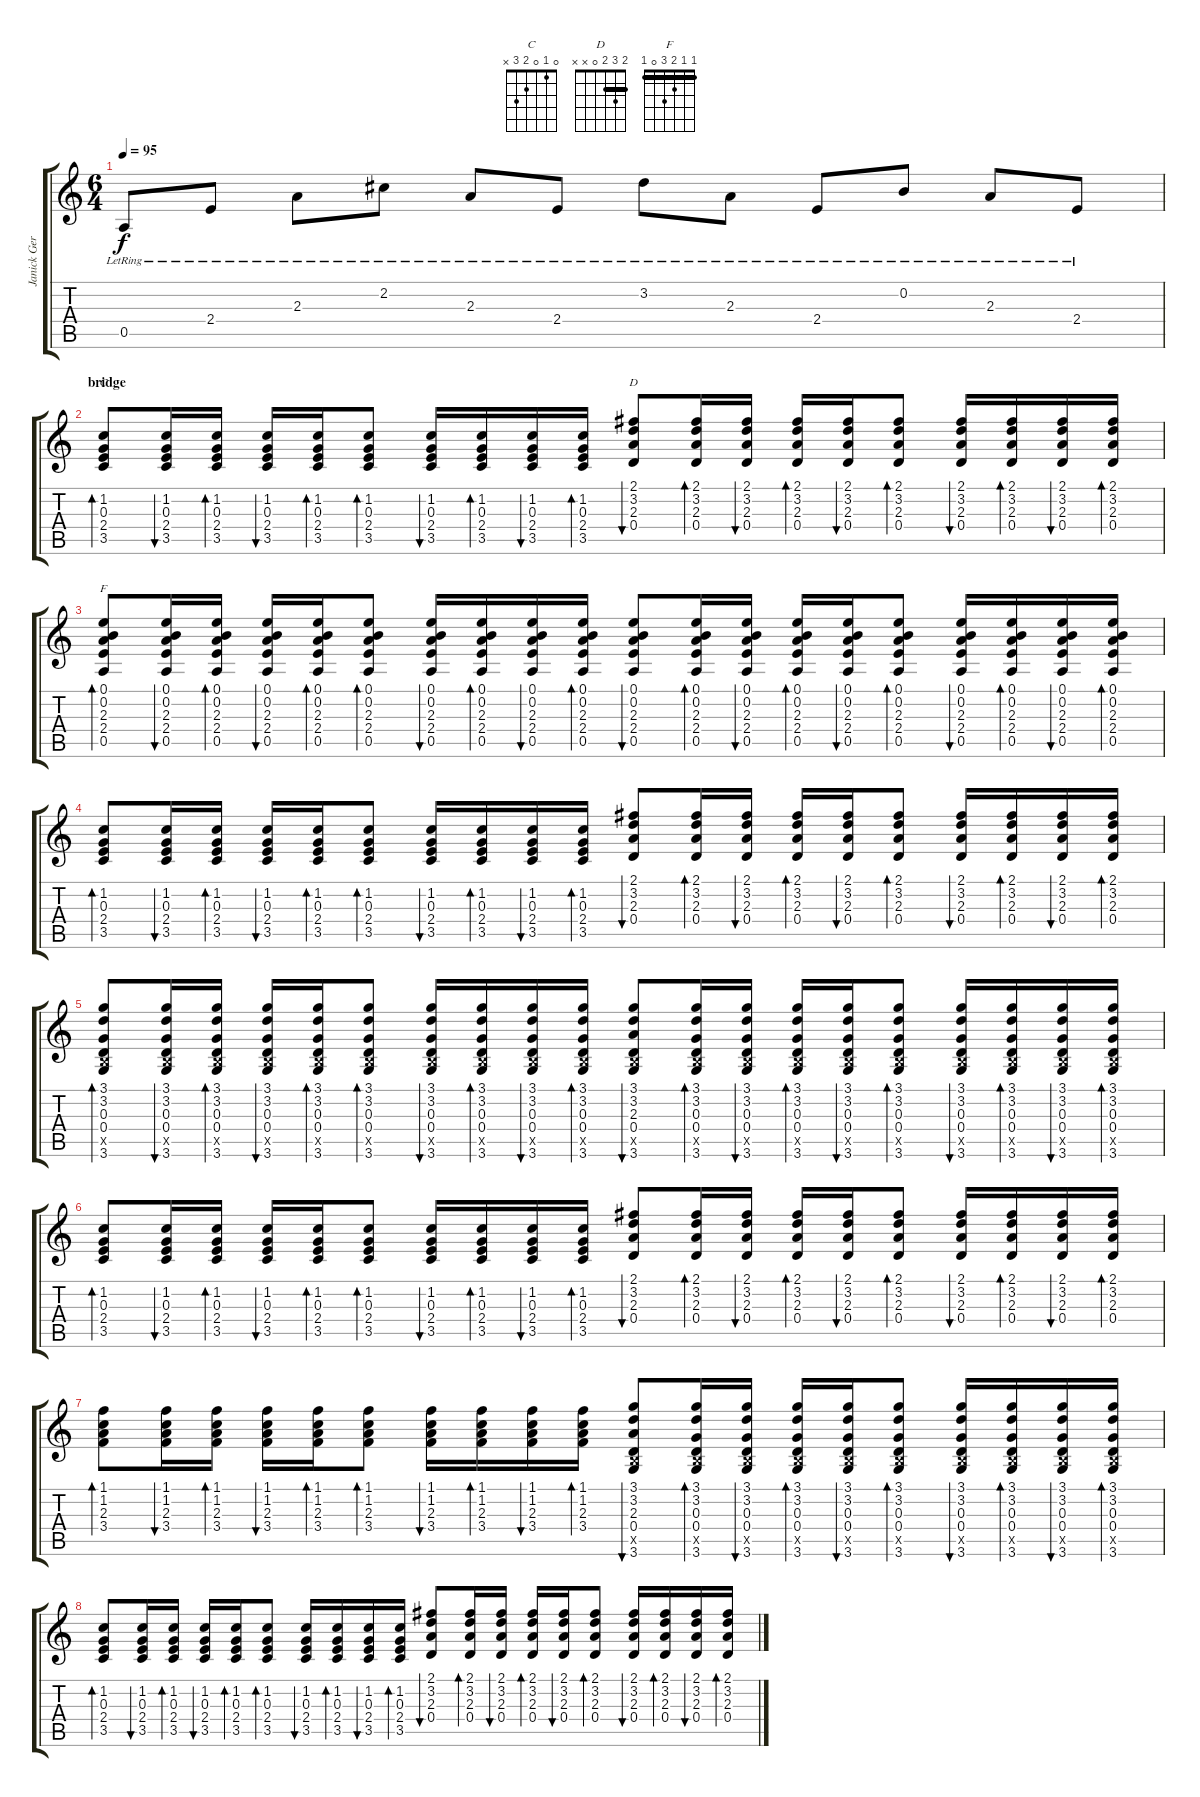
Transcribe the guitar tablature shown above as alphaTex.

\track ("Janick Gers" "Janick Ger") {instrument acousticguitarsteel}
\staff {score tabs}
\tuning (E4 B3 G3 D3 A2 E2) {hide}
\chord ("C" 0 1 0 2 3 x)
\chord ("D" 2 3 2 0 x x) {barre 2}
\chord ("F" 1 1 2 3 0 1) {barre 1}
\ts (6 4)
\tempo 95
\clef g2
\ks c
0.5{lr}.8{dy f} 2.4{lr}.8 2.3{lr}.8 2.2{lr}.8 2.3{lr}.8 2.4{lr}.8 3.2{lr}.8 2.3{lr}.8 2.4{lr}.8 0.2{lr}.8 2.3{lr}.8 2.4{lr}.8 |
\section ("" "bridge")
(1.2 0.3 2.4 3.5).8{bd 60 ch "C" volume 9} (1.2 0.3 2.4 3.5).16{bu 60} (1.2 0.3 2.4 3.5).16{bd 60} (1.2 0.3 2.4 3.5).16{bu 60} (1.2 0.3 2.4 3.5).16{bd 60} (1.2 0.3 2.4 3.5).8{bd 60} (1.2 0.3 2.4 3.5).16{bu 60} (1.2 0.3 2.4 3.5).16{bd 60} (1.2 0.3 2.4 3.5).16{bu 60} (1.2 0.3 2.4 3.5).16{bd 60} (2.1 3.2 2.3 0.4).8{bu 60 ch "D"} (2.1 3.2 2.3 0.4).16{bd 60} (2.1 3.2 2.3 0.4).16{bu 60} (2.1 3.2 2.3 0.4).16{bd 60} (2.1 3.2 2.3 0.4).16{bu 60} (2.1 3.2 2.3 0.4).8{bd 60} (2.1 3.2 2.3 0.4).16{bu 60} (2.1 3.2 2.3 0.4).16{bd 60} (2.1 3.2 2.3 0.4).16{bu 60} (2.1 3.2 2.3 0.4).16{bd 60} |
(0.1 0.2 2.3 2.4 0.5).8{bd 60 ch "F"} (0.1 0.2 2.3 2.4 0.5).16{bu 60} (0.1 0.2 2.3 2.4 0.5).16{bd 60} (0.1 0.2 2.3 2.4 0.5).16{bu 60} (0.1 0.2 2.3 2.4 0.5).16{bd 60} (0.1 0.2 2.3 2.4 0.5).8{bd 60} (0.1 0.2 2.3 2.4 0.5).16{bu 60} (0.1 0.2 2.3 2.4 0.5).16{bd 60} (0.1 0.2 2.3 2.4 0.5).16{bu 60} (0.1 0.2 2.3 2.4 0.5).16{bd 60} (0.1 0.2 2.3 2.4 0.5).8{bu 60} (0.1 0.2 2.3 2.4 0.5).16{bd 60} (0.1 0.2 2.3 2.4 0.5).16{bu 60} (0.1 0.2 2.3 2.4 0.5).16{bd 60} (0.1 0.2 2.3 2.4 0.5).16{bu 60} (0.1 0.2 2.3 2.4 0.5).8{bd 60} (0.1 0.2 2.3 2.4 0.5).16{bu 60} (0.1 0.2 2.3 2.4 0.5).16{bd 60} (0.1 0.2 2.3 2.4 0.5).16{bu 60} (0.1 0.2 2.3 2.4 0.5).16{bd 60} |
(1.2 0.3 2.4 3.5).8{bd 60} (1.2 0.3 2.4 3.5).16{bu 60} (1.2 0.3 2.4 3.5).16{bd 60} (1.2 0.3 2.4 3.5).16{bu 60} (1.2 0.3 2.4 3.5).16{bd 60} (1.2 0.3 2.4 3.5).8{bd 60} (1.2 0.3 2.4 3.5).16{bu 60} (1.2 0.3 2.4 3.5).16{bd 60} (1.2 0.3 2.4 3.5).16{bu 60} (1.2 0.3 2.4 3.5).16{bd 60} (2.1 3.2 2.3 0.4).8{bu 60} (2.1 3.2 2.3 0.4).16{bd 60} (2.1 3.2 2.3 0.4).16{bu 60} (2.1 3.2 2.3 0.4).16{bd 60} (2.1 3.2 2.3 0.4).16{bu 60} (2.1 3.2 2.3 0.4).8{bd 60} (2.1 3.2 2.3 0.4).16{bu 60} (2.1 3.2 2.3 0.4).16{bd 60} (2.1 3.2 2.3 0.4).16{bu 60} (2.1 3.2 2.3 0.4).16{bd 60} |
(3.1 3.2 0.3 0.4 2.5{x} 3.6).8{bd 60} (3.1 3.2 0.3 0.4 2.5{x} 3.6).16{bu 60} (3.1 3.2 0.3 0.4 2.5{x} 3.6).16{bd 60} (3.1 3.2 0.3 0.4 2.5{x} 3.6).16{bu 60} (3.1 3.2 0.3 0.4 2.5{x} 3.6).16{bd 60} (3.1 3.2 0.3 0.4 2.5{x} 3.6).8{bd 60} (3.1 3.2 0.3 0.4 2.5{x} 3.6).16{bu 60} (3.1 3.2 0.3 0.4 2.5{x} 3.6).16{bd 60} (3.1 3.2 0.3 0.4 2.5{x} 3.6).16{bu 60} (3.1 3.2 0.3 0.4 2.5{x} 3.6).16{bd 60} (3.1 3.2 2.3 0.4 2.5{x} 3.6).8{bu 60} (3.1 3.2 0.3 0.4 2.5{x} 3.6).16{bd 60} (3.1 3.2 0.3 0.4 2.5{x} 3.6).16{bu 60} (3.1 3.2 0.3 0.4 2.5{x} 3.6).16{bd 60} (3.1 3.2 0.3 0.4 2.5{x} 3.6).16{bu 60} (3.1 3.2 0.3 0.4 2.5{x} 3.6).8{bd 60} (3.1 3.2 0.3 0.4 2.5{x} 3.6).16{bu 60} (3.1 3.2 0.3 0.4 2.5{x} 3.6).16{bd 60} (3.1 3.2 0.3 0.4 2.5{x} 3.6).16{bu 60} (3.1 3.2 0.3 0.4 2.5{x} 3.6).16{bd 60} |
(1.2 0.3 2.4 3.5).8{bd 60} (1.2 0.3 2.4 3.5).16{bu 60} (1.2 0.3 2.4 3.5).16{bd 60} (1.2 0.3 2.4 3.5).16{bu 60} (1.2 0.3 2.4 3.5).16{bd 60} (1.2 0.3 2.4 3.5).8{bd 60} (1.2 0.3 2.4 3.5).16{bu 60} (1.2 0.3 2.4 3.5).16{bd 60} (1.2 0.3 2.4 3.5).16{bu 60} (1.2 0.3 2.4 3.5).16{bd 60} (2.1 3.2 2.3 0.4).8{bu 60} (2.1 3.2 2.3 0.4).16{bd 60} (2.1 3.2 2.3 0.4).16{bu 60} (2.1 3.2 2.3 0.4).16{bd 60} (2.1 3.2 2.3 0.4).16{bu 60} (2.1 3.2 2.3 0.4).8{bd 60} (2.1 3.2 2.3 0.4).16{bu 60} (2.1 3.2 2.3 0.4).16{bd 60} (2.1 3.2 2.3 0.4).16{bu 60} (2.1 3.2 2.3 0.4).16{bd 60} |
(1.1 1.2 2.3 3.4).8{bd 60} (1.1 1.2 2.3 3.4).16{bu 60} (1.1 1.2 2.3 3.4).16{bd 60} (1.1 1.2 2.3 3.4).16{bu 60} (1.1 1.2 2.3 3.4).16{bd 60} (1.1 1.2 2.3 3.4).8{bd 60} (1.1 1.2 2.3 3.4).16{bu 60} (1.1 1.2 2.3 3.4).16{bd 60} (1.1 1.2 2.3 3.4).16{bu 60} (1.1 1.2 2.3 3.4).16{bd 60} (3.1 3.2 2.3 0.4 2.5{x} 3.6).8{bu 60} (3.1 3.2 0.3 0.4 2.5{x} 3.6).16{bd 60} (3.1 3.2 0.3 0.4 2.5{x} 3.6).16{bu 60} (3.1 3.2 0.3 0.4 2.5{x} 3.6).16{bd 60} (3.1 3.2 0.3 0.4 2.5{x} 3.6).16{bu 60} (3.1 3.2 0.3 0.4 2.5{x} 3.6).8{bd 60} (3.1 3.2 0.3 0.4 2.5{x} 3.6).16{bu 60} (3.1 3.2 0.3 0.4 2.5{x} 3.6).16{bd 60} (3.1 3.2 0.3 0.4 2.5{x} 3.6).16{bu 60} (3.1 3.2 0.3 0.4 2.5{x} 3.6).16{bd 60} |
(1.2 0.3 2.4 3.5).8{bd 60} (1.2 0.3 2.4 3.5).16{bu 60} (1.2 0.3 2.4 3.5).16{bd 60} (1.2 0.3 2.4 3.5).16{bu 60} (1.2 0.3 2.4 3.5).16{bd 60} (1.2 0.3 2.4 3.5).8{bd 60} (1.2 0.3 2.4 3.5).16{bu 60} (1.2 0.3 2.4 3.5).16{bd 60} (1.2 0.3 2.4 3.5).16{bu 60} (1.2 0.3 2.4 3.5).16{bd 60} (2.1 3.2 2.3 0.4).8{bu 60} (2.1 3.2 2.3 0.4).16{bd 60} (2.1 3.2 2.3 0.4).16{bu 60} (2.1 3.2 2.3 0.4).16{bd 60} (2.1 3.2 2.3 0.4).16{bu 60} (2.1 3.2 2.3 0.4).8{bd 60} (2.1 3.2 2.3 0.4).16{bu 60} (2.1 3.2 2.3 0.4).16{bd 60} (2.1 3.2 2.3 0.4).16{bu 60} (2.1 3.2 2.3 0.4).16{bd 60}
